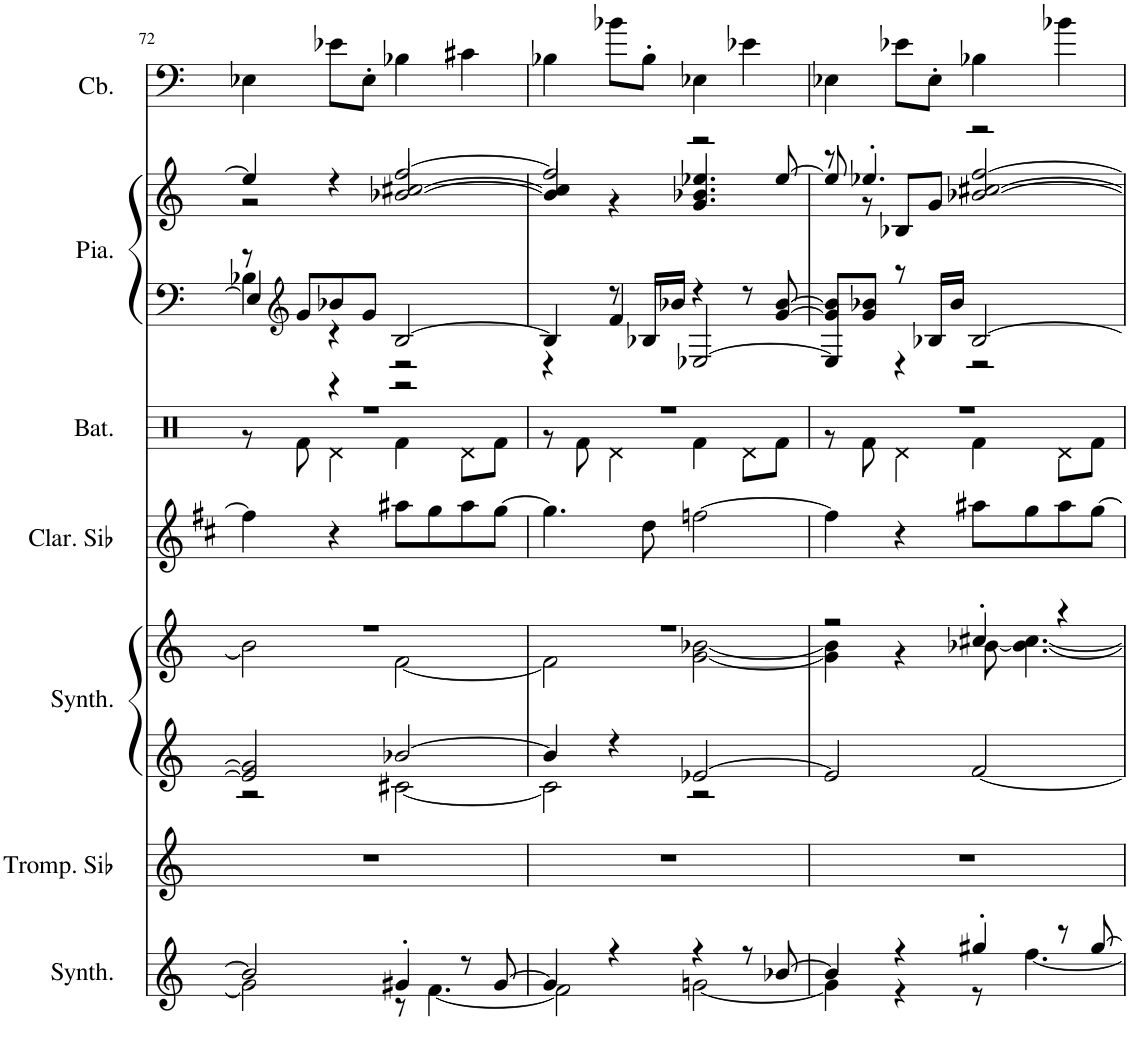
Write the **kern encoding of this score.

**kern	**kern	**kern	**kern	**kern	**kern	**kern	**kern	**kern
*part7	*part6	*part5	*part5	*part4	*part3	*part2	*part2	*part1
*staff9	*staff8	*staff7	*staff6	*staff5	*staff4	*staff3	*staff2	*staff1
*I"Synthétiseur de cuivres, Synth Brass 1	*I"Trompette en Sib, Trumpet	*I"Synthétiseur d'instruments à cordes, Synth Strings 2	*	*I"Clarinette en Sib	*I"Batterie	*I"Piano, Bright Acoustic Piano	*	*I"Contrebasse, Acoustic Bass
*I'Synth.	*I'Tromp. Sib	*I'Synth.	*	*I'Clar. Sib	*I'Bat.	*I'Pia.	*	*I'Cb.
!!LO:PB:g=z
*clefG2	*clefG2	*clefG2	*clefG2	*clefG2	*clefX	*clefF4	*clefG2	*clefF4
*	*Trd1c2	*	*	*Trd1c2	*	*	*	*Trd7c12
*k[]	*k[]	*k[]	*k[]	*k[f#c#]	*k[]	*k[]	*k[]	*k[]
*M4/4	*M4/4	*M4/4	*M4/4	*M4/4	*M4/4	*M4/4	*M4/4	*M4/4
=72	=72	=72	=72	=72	=72	=72	=72	=72
*^	*	*^	*^	*	*^	*^	*^	*
*	*	*	*	*	*	*	*	*	*	*	*^	*	*	*
2b-/]	2g\]	1r	2e-/] 2g/]	2r	1r	2b-\]	4ff\]	1r	8r	8r	4B-X\	4E-/]	4ee-/]	2r	4E-X\
*	*	*	*	*	*	*	*	*	*	*clefG2	*	*	*	*	*
.	.	.	.	.	.	.	.	.	8Rf\	8g/L	.	.	.	.	.
.	.	.	.	.	.	.	4r	.	4Rd\	8b-X/	4r	4r	4r	.	8e-X\L
.	.	.	.	.	.	.	.	.	.	8g/J	.	.	.	.	8E-'\J
4g#X'/	8r	.	[2b-X/	[2c#X\	.	[2f\	8aa#X\L	.	4Rf\	[2B-/	2r	2r	[2ff/	[2b-X/ [2cc#X/	4B-X\
.	[4.f\	.	.	.	.	.	8gg\	.	.	.	.	.	.	.	.
8r	.	.	.	.	.	.	8aa#\	.	8Rd\L	.	.	.	.	.	4c#X\
[8g#/	.	.	.	.	.	.	[8gg\J	.	8Rf\J	.	.	.	.	.	.
*	*	*	*	*	*	*	*	*	*	*	*v	*v	*	*	*
=73	=73	=73	=73	=73	=73	=73	=73	=73	=73	=73	=73	=73	=73	=73
4g#/]	2f\]	1r	4b-/]	2c#\]	1r	2f\]	4.gg\]	1r	8r	4B-/]	4r	2ff/]	4b-/] 4cc#/]	4B-X\
.	.	.	.	.	.	.	.	.	8Rf\	.	.	.	.	.
4r	.	.	4r	.	.	.	.	.	4Rd\	8r	4f/	.	4r	8b-X\L
.	.	.	.	.	.	.	8dd\	.	.	16B-X/LL	.	.	.	8B-'\J
.	.	.	.	.	.	.	.	.	.	16b-X/JJ	.	.	.	.
4r	[2gn\	.	[2e-X/	2r	.	[2g\ [2b-X\	[2ffn\	.	4Rf\	4r	[2E-X/	2r	4.g/ 4.b-X/ 4.ee-X/	4E-X\
8r	.	.	.	.	.	.	.	.	8Rd\L	8r	.	.	.	4e-X\
[8b-X/	.	.	.	.	.	.	.	.	8Rf\J	[8g/ [8b-/	.	.	[8ee-/	.
*	*	*	*v	*v	*	*	*	*	*	*	*	*	*	*
=74	=74	=74	=74	=74	=74	=74	=74	=74	=74	=74	=74	=74	=74
4b-/]	4g\]	1r	2e-/]	2r	4g\] 4b-\]	4ff\]	1r	8r	8g/] 8b-/]L	4E-/]	8r	8ee-/]	4E-X\
.	.	.	.	.	.	.	.	8Rf\	8g/ 8b-X/J	.	4.ee-X'/	8r	.
4r	4r	.	.	.	4r	4r	.	4Rd\	8r	4r	.	8B-X/L	8e-X\L
.	.	.	.	.	.	.	.	.	16B-X/LL	.	.	8g/J	8E-'\J
.	.	.	.	.	.	.	.	.	16b-/JJ	.	.	.	.
4gg#X'/	8r	.	[2f/	4cc#X'/	[8b-X\	8aa#X\L	.	4Rf\	[2B-/	2r	2r	[2b-X/ [2cc#X/ [2ff/	4B-X\
.	[4.ff\	.	.	.	4.b-\_ [4.cc#\	8gg\	.	.	.	.	.	.	.
8r	.	.	.	4r	.	8aa#\	.	8Rd\L	.	.	.	.	4b-X\
[8gg#/	.	.	.	.	.	[8gg\J	.	8Rf\J	.	.	.	.	.
*	*	*	*	*	*	*	*v	*v	*	*	*	*	*
*	*	*	*	*	*	*	*	*v	*v	*	*	*
*v	*v	*	*	*v	*v	*	*	*	*v	*v	*
=	=	=	=	=	=	=	=	=
*-	*-	*-	*-	*-	*-	*-	*-	*-
